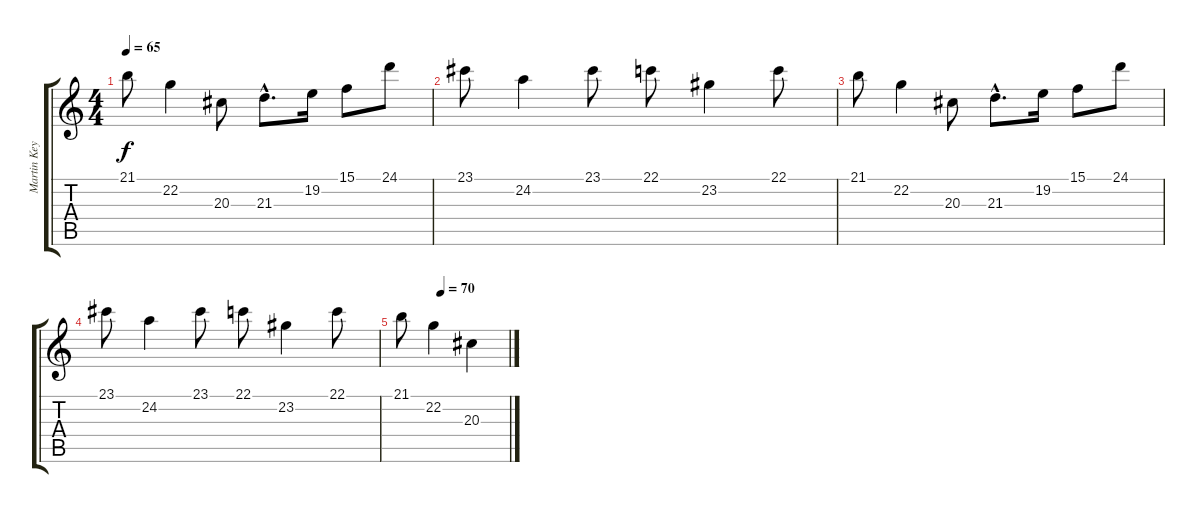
\track ("Martin Keyboard2" "Martin Key") {instrument stringensemble1}
\staff {score tabs}
\tuning (D4 A3 F3 C3 G2 D2) {hide}
\ts (4 4)
\tempo 65
\clef g2
\ks c
21.1.8{dy f} 22.2.4 20.3.8 21.3{hac}.8{d} 19.2.16 15.1.8 24.1.8 |
23.1.8 24.2.4 23.1.8 22.1.8 23.2.4 22.1.8 |
21.1.8 22.2.4 20.3.8 21.3{hac}.8{d} 19.2.16 15.1.8 24.1.8 |
23.1.8 24.2.4 23.1.8 22.1.8 23.2.4 22.1.8 |
\tempo (70 0.375)
21.1.8 22.2.4 20.3.4
